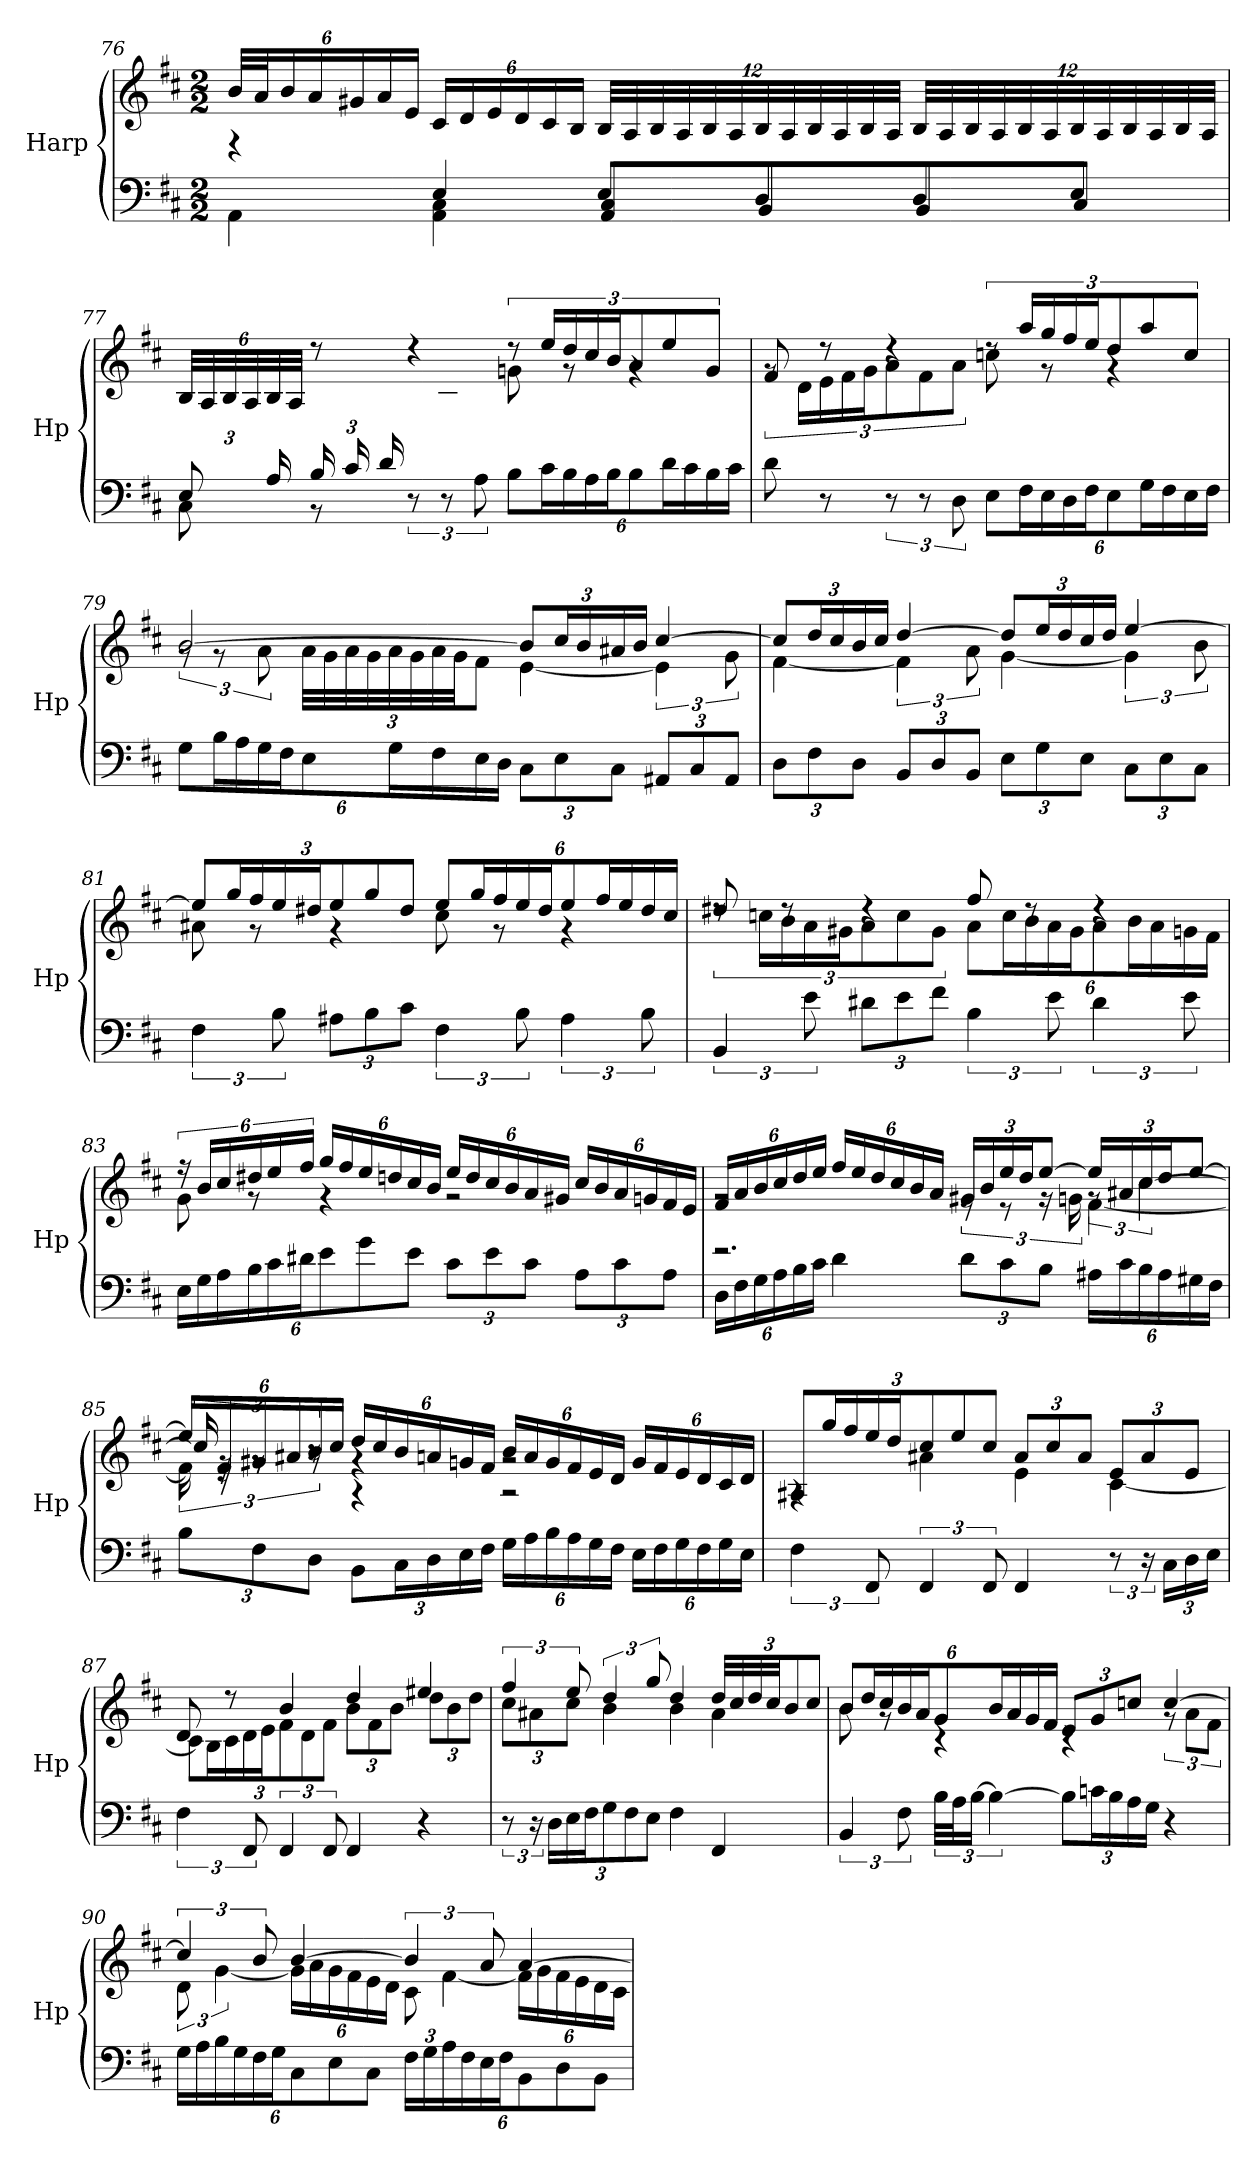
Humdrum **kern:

**kern	**kern
*part1	*part1
*staff2	*staff1
*I"Harp	*
*I'Hp	*
!!LO:LB:g=z
*clefF4	*clefG2
*k[f#c#]	*k[f#c#]
*M2/2	*M2/2
=76	=76
*^	*^
4ryy	4AA\	48b/LLL	4rF
.	.	48a/J	.
.	.	24b/	.
.	.	24a/	.
.	.	24g#X/	.
.	.	24a/	.
.	.	24e/JJ	.
*	*	*Xbrackettup	*
4E/	4AA\ 4C#\	24c#/LL	2.ryy
.	.	24d/	.
.	.	24e/	.
.	.	24d/	.
.	.	24c#/	.
.	.	24B/JJ	.
8E/L	8AA/ 8C#/L	48B/LLL	.
.	.	48A/	.
.	.	48B/	.
.	.	48A/	.
.	.	48B/	.
.	.	48A/	.
8D/	8BB/	48B/	.
.	.	48A/	.
.	.	48B/	.
.	.	48A/	.
.	.	48B/	.
.	.	48A/JJJ	.
8D/	8BB/	48B/LLL	.
.	.	48A/	.
.	.	48B/	.
.	.	48A/	.
.	.	48B/	.
.	.	48A/	.
8E/J	8C#/J	48B/	.
.	.	48A/	.
.	.	48B/	.
.	.	48A/	.
.	.	48B/	.
.	.	48A/JJJ	.
!!LO:LB:g=z	!!
=77	=77	=77	=77
*Xbrackettup	*	*	*
12E/L	8C#\	48B/LLL	4ryy
.	.	48A/	.
.	.	48B/	.
.	.	48A/	.
24A/L	.	48B/	.
.	.	48A/JJJ	.
24B/	8r	8rdd	.
24c#/	.	.	.
24d/J	.	.	.
*	*brackettup	*	*
2.ryy	12r	4rdd	12e\
.	12r	.	12c#\
.	12A\	.	12e\J
*	*Xbrackettup	*brackettup	*
.	12B\L	12rdd	8gn\
.	24c#\L	24ee/LL	.
.	24B\	24dd/	8rg
.	24A\	24cc#/	.
.	24B\J	24b/J	.
*	*	*Xbrackettup	*
.	12B\	12a/	4rg
.	24d\L	12ee/	.
.	24c#\	.	.
.	24B\	12g/J	.
.	24c#\JJ	.	.
*v	*v	*	*
=78	=78	=78
*	*	*brackettup
8d\	8f#/	12rg
.	.	24d\LL
8r	8rdd	24e\
.	.	24f#\
.	.	24g\J
*brackettup	*	*Xbrackettup
12r	4rdd	12a\
12r	.	12f#\
12D\	.	12a\J
*Xbrackettup	*brackettup	*
12E\L	12rdd	8ccn\
24F#\L	24aa/LL	.
24E\	24gg/	8rg
24D\	24ff#/	.
24F#\J	24ee/J	.
*	*Xbrackettup	*
12E\	12dd/	4rg
24G\L	12aa/	.
24F#\	.	.
24E\	12cc/J	.
24F#\JJ	.	.
!!LO:LB:g=z	!!
=79	=79	=79
*	*	*brackettup
12G\L	[2b/	12rg
24B\L	.	12rg
24A\	.	.
24G\	.	12a\
24F#\J	.	.
12E\	.	48a\LLL
.	.	48g\
.	.	48a\
.	.	48g\
24G\L	.	48a\
.	.	48g\
24F#\	.	48a\
.	.	48g\JJ
24E\	.	12f#\J
24D\JJ	.	.
*	*Xbrackettup	*
12C#\L	12b/L]	[4e\
12E\	24cc#/L	.
.	24b/	.
12C#\J	24a#X/	.
.	24b/JJ	.
*	*	*brackettup
12AA#X/L	[4cc#/	6e\]
12C#/	.	.
12AA#/J	.	12g\
=80	=80	=80
*	*Xbrackettup	*
12D\L	12cc#/L]	[4f#\
12F#\	24dd/L	.
.	24cc#/	.
12D\J	24b/	.
.	24cc#/JJ	.
*	*	*brackettup
12BB/L	[4dd/	6f#\]
12D/	.	.
12BB/J	.	12a\
*	*Xbrackettup	*
12E\L	12dd/L]	[4g\
12G\	24ee/L	.
.	24dd/	.
12E\J	24cc#/	.
.	24dd/JJ	.
*	*	*brackettup
12C#\L	[4ee/	6g\]
12E\	.	.
12C#\J	.	12b\
!!LO:LB:g=z	!!
=81	=81	=81
*brackettup	*Xbrackettup	*
6F#\	12ee/L]	8a#X\
.	24gg/L	.
.	24ff#/	8rg
12B\	24ee/	.
.	24dd#X/J	.
*Xbrackettup	*	*
12A#X\L	12ee/	4rg
12B\	12gg/	.
12c#\J	12dd#/J	.
*brackettup	*	*
6F#\	12ee/L	8cc#\
.	24gg/L	.
.	24ff#/	8rg
12B\	24ee/	.
.	24dd#/J	.
6A#\	12ee/	4rg
.	24ff#/L	.
.	24ee/	.
12B\	24dd#/	.
.	24cc#/JJ	.
=82	=82	=82
*	*	*brackettup
6BB/	8dd#X/	12rdd
.	.	24ccn\LL
.	8rdd	24b\
12e\	.	24a\
.	.	24g#X\J
*Xbrackettup	*	*Xbrackettup
12d#X\L	4rdd	12a\
12e\	.	12cc\
12f#\J	.	12g#\J
*brackettup	*	*
6B\	8ff#/	12a\L
.	.	24cc\L
.	8rdd	24b\
12e\	.	24a\
.	.	24g#\J
6d#\	4rdd	12a\
.	.	24b\L
.	.	24a\
12e\	.	24gn\
.	.	24f#\JJ
!!LO:LB:g=z	!!
=83	=83	=83
*Xbrackettup	*brackettup	*
24E\LL	24r	8g\
24G\	24b/LL	.
24A\	24cc#/	.
24B\	24dd#X/	8rg
24c#\	24ee/	.
24d#X\J	24ff#/JJ	.
*	*Xbrackettup	*
12e\	24gg/LL	4rg
.	24ff#/	.
12g\	24ee/	.
.	24ddn/	.
12e\J	24cc#/	.
.	24b/JJ	.
12c#\L	24ee/LL	2rg
.	24dd/	.
12e\	24cc#/	.
.	24b/	.
12c#\J	24a/	.
.	24g#X/JJ	.
12A\L	24cc#/LL	.
.	24b/	.
12c#\	24a/	.
.	24gn/	.
12A\J	24f#/	.
.	24e/JJ	.
!!LO:PB:g=z
=84	=84	=84
*	*	*^
24D\LL	24f#/LL	2rg	2.rD
24F#\	24a/	.	.
24G\	24b/	.	.
24A\	24cc#/	.	.
24B\	24dd/	.	.
24c#\JJ	24ee/JJ	.	.
4d\	24ff#/LL	.	.
.	24ee/	.	.
.	24dd/	.	.
.	24cc#/	.	.
.	24b/	.	.
.	24a/JJ	.	.
*	*	*brackettup	*
12d\L	24g#X/LL	12re	.
.	24b/	.	.
12c#\	24ee/	12re	.
.	24dd/J	.	.
12B\J	[12ee/J	24rg	.
.	.	24gn\	.
*	*Xbrackettup	*	*brackettup
24A#X\LL	24ee/LL]	[4f#\	12rg
24c#\	24a#X/	.	.
24B\	24cc#/	.	[6cc#\
24A#\	24dd/J	.	.
24G#X\	[12ee/J	.	.
24F#\JJ	.	.	.
!!LO:LB:g=z	!!	!!
=85	=85	=85	=85
*	*Xbrackettup	*brackettup	*
12B\L	24ee/LL]	24f#\]	24cc#/]
.	24f#/	24rg	24re
12F#\	24g#X/	12rg	12rg
.	24a#X/	.	.
12D\J	24b/	12rg	12r
.	24cc#/JJ	.	.
*	*Xbrackettup	*	*
12BB\L	24dd/LL	4rg	4rA
.	24cc#/	.	.
24C#\L	24b/	.	.
24D\	24an/	.	.
24E\	24gn/	.	.
24F#\JJ	24f#/JJ	.	.
24G\LL	24b/LL	2rg	2rA
24A\	24a/	.	.
24B\	24g/	.	.
24A\	24f#/	.	.
24G\	24e/	.	.
24F#\JJ	24d/JJ	.	.
24E\LL	24g/LL	.	.
24F#\	24f#/	.	.
24G\	24e/	.	.
24F#\	24d/	.	.
24G\	24c#/	.	.
24E\JJ	24d/JJ	.	.
*	*v	*v	*v
=86	=86
*brackettup	*
*	*^
6F#\	12A#X/L	4rA
.	24gg/L	.
.	24ff#/	.
12FF#/	24ee/	.
.	24dd/J	.
6FF#/	12cc#/	4a#X\
.	12ee/	.
12FF#/	12cc#/J	.
4FF#/	12a#/L	4e\
.	12cc#/	.
.	12a#/J	.
12r	12e/L	[4c#\
24r	12a#/	.
24C#\LL	.	.
24D\	12e/J	.
24E\JJ	.	.
!!LO:LB:g=z	!!
=87	=87	=87
6F#\	8d/	12c#\L]
.	.	24B\L
.	8r	24c#\
12FF#/	.	24d\
.	.	24e\J
6FF#/	4b/	12f#\
.	.	12d\
12FF#/	.	12f#\J
4FF#/	4dd/	12b\L
.	.	12f#\
.	.	12b\J
4r	4ee#X/	12dd\L
.	.	12b\
.	.	12dd\J
=88	=88	=88
*	*brackettup	*Xbrackettup
12r	6ff#/	12cc#\L
24r	.	12a#X\
24D\LL	.	.
24E\	12ee/	12cc#\J
24F#\J	.	.
*Xbrackettup	*brackettup	*
12G\	6dd/	4b\
12F#\	.	.
12E\J	12gg/	.
4F#\	4dd/	4b\
4FF#/	48dd/LLL	4a#\
.	48cc#/	.
.	48dd/	.
.	48cc#/JJ	.
.	12b/	.
.	12cc#/J	.
!!LO:LB:g=z	!!
=89	=89	=89
*brackettup	*Xbrackettup	*
6BB/	12b/L	8b\
.	24dd/L	.
.	24cc#/	8rg
12F#\	24b/	.
.	24a/J	.
48B\LLL	12g/	4rc
48A\J	.	.
[24B\JJ	.	.
6B\_	24b/L	.
.	24a/	.
.	24g/	.
.	24f#/JJ	.
*Xbrackettup	*	*
12B\L]	12e/L	4rc
24cn\L	12g/	.
24B\	.	.
24A\	12ccn/J	.
24G\JJ	.	.
*	*	*brackettup
4r	[4cc/	12rg
.	.	12a\L
.	.	12f#\J
=90	=90	=90
24G\LL	6cc/]	12d\
24A\	.	.
24B\	.	[6g\
24G\	.	.
24F#\	12b/	.
24G\J	.	.
*	*	*Xbrackettup
12C#\	[4b/	24g\LL]
.	.	24a\
12E\	.	24g\
.	.	24f#\
12C#\J	.	24e\
.	.	24d\JJ
*	*brackettup	*
24F#\LL	6b/]	12c#\
24G\	.	.
24A\	.	[6f#\
24F#\	.	.
24E\	12a/	.
24F#\J	.	.
*	*	*Xbrackettup
12BB\	[4a/	24f#\LL]
.	.	24g\
12D\	.	24f#\
.	.	24e\
12BB\J	.	24d\
.	.	24c#\JJ
*	*v	*v
=	=
*-	*-
